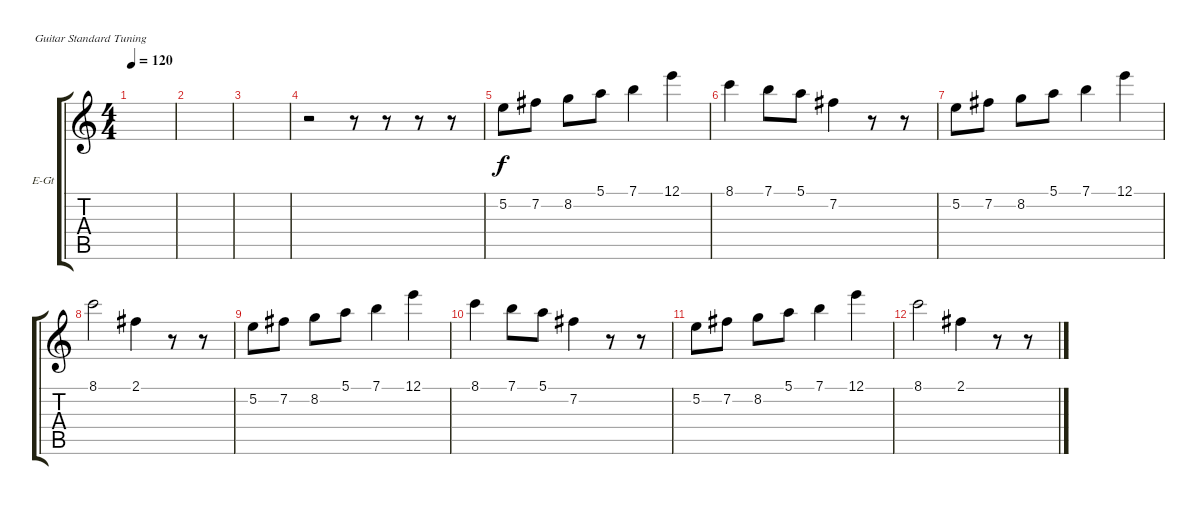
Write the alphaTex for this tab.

\defaultSystemsLayout 4
\bracketExtendMode groupsimilarinstruments
\firstSystemTrackNameOrientation horizontal
\otherSystemsTrackNameOrientation horizontal
\track ("Electric Guitar" "E-Gt") {instrument overdrivenguitar}
\staff {score tabs}
\tuning (E4 B3 G3 D3 A2 E2)
\ts (4 4)
\tempo 120
\clef g2
\scale
0.333333
\ks c
|
\scale
0.333333 |
|
r.2 r.8 r.8 r.8 r.8 |
5.2.8 7.2.8 8.2.8 5.1.8 7.1.4 12.1.4 |
8.1.4 7.1.8 5.1.8 7.2.4 r.8 r.8 |
5.2.8 7.2.8 8.2.8 5.1.8 7.1.4 12.1.4 |
8.1.2 2.1.4 r.8 r.8 |
5.2.8 7.2.8 8.2.8 5.1.8 7.1.4 12.1.4 |
8.1.4 7.1.8 5.1.8 7.2.4 r.8 r.8 |
5.2.8 7.2.8 8.2.8 5.1.8 7.1.4 12.1.4 |
8.1.2 2.1.4 r.8 r.8
